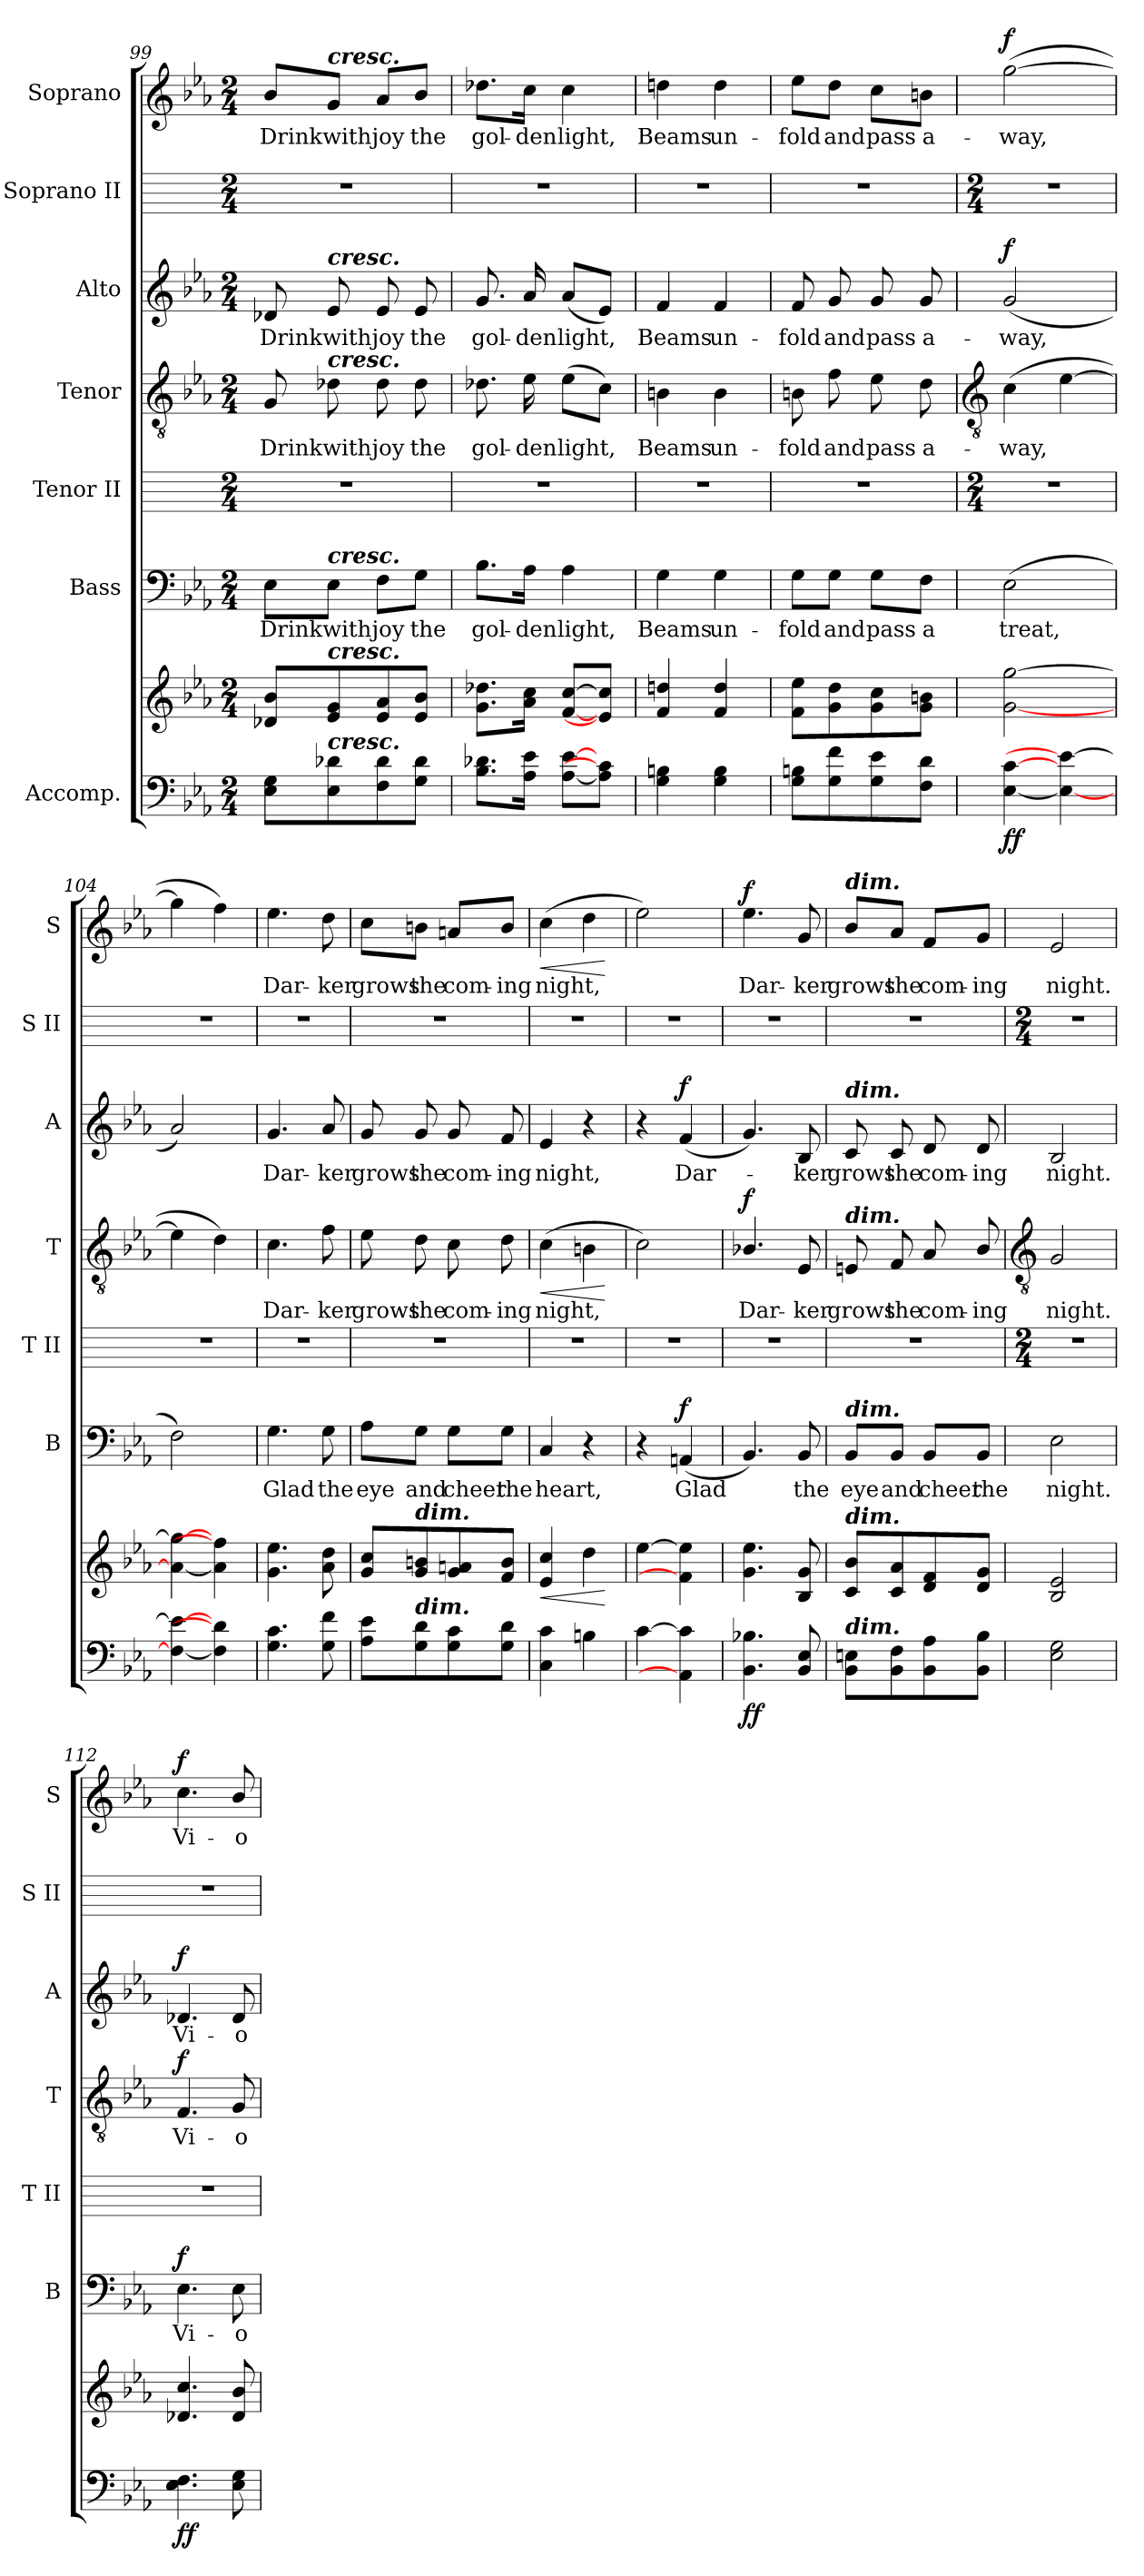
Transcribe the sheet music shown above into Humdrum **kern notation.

**kern	**kern	**dynam	**kern	**text	**dynam	**kern	**kern	**text	**dynam	**kern	**text	**dynam	**kern	**kern	**text	**dynam
*part7	*part7	*part7	*part6	*part6	*part6	*part5	*part4	*part4	*part4	*part3	*part3	*part3	*part2	*part1	*part1	*part1
*staff8	*staff7	*staff7/8	*staff6	*staff6	*staff6	*staff5	*staff4	*staff4	*staff4	*staff3	*staff3	*staff3	*staff2	*staff1	*staff1	*staff1
*I"Accomp.	*	*	*I"Bass	*	*	*I"Tenor II	*I"Tenor	*	*	*I"Alto	*	*	*I"Soprano II	*I"Soprano	*	*
*	*	*	*I'B	*	*	*I'T II	*I'T	*	*	*I'A	*	*	*I'S II	*I'S	*	*
*clefF4	*clefG2	*	*clefF4	*	*	*	*clefGv2	*	*	*clefG2	*	*	*	*clefG2	*	*
*k[b-e-a-]	*k[b-e-a-]	*	*k[b-e-a-]	*	*	*	*k[b-e-a-]	*	*	*k[b-e-a-]	*	*	*	*k[b-e-a-]	*	*
*E-:	*E-:	*	*E-:	*	*	*	*E-:	*	*	*E-:	*	*	*	*E-:	*	*
*M2/4	*M2/4	*	*M2/4	*	*	*M2/4	*M2/4	*	*	*M2/4	*	*	*M2/4	*M2/4	*	*
=99	=99	=99	=99	=99	=99	=99	=99	=99	=99	=99	=99	=99	=99	=99	=99	=99
!	!	!	!	!LO:LY:b	!	!	!	!LO:LY:b	!	!	!LO:LY:b	!	!	!	!LO:LY:b	!
8E- 8GL	8d-X/ 8b-/L	.	8E-\L	Drink	.	2r	8G	Drink	.	8d-X	Drink	.	2r	8b-/L	Drink	.
!	!	!	!	!	!	!	!	!	!	!	!	!	!	!LO:TX:a:Bi:t=cresc.	!	!
!	!	!	!	!	!	!	!	!	!	!LO:TX:a:Bi:t=cresc.	!	!	!	!	!	!
!	!	!	!	!	!	!	!LO:TX:a:Bi:t=cresc.	!	!	!	!	!	!	!	!	!
!	!	!	!LO:TX:a:Bi:t=cresc.	!	!	!	!	!	!	!	!	!	!	!	!	!
!	!LO:TX:a:Bi:t=cresc.	!	!	!	!	!	!	!	!	!	!	!	!	!	!	!
!LO:TX:a:Bi:t=cresc.	!	!	!	!	!	!	!	!	!	!	!	!	!	!	!	!
!	!	!	!	!LO:LY:b	!	!	!	!LO:LY:b	!	!	!LO:LY:b	!	!	!	!LO:LY:b	!
8E- 8d-X	8e- 8g	.	8E-\J	with	.	.	8d-X	with	.	8e-	with	.	.	8g/J	with	.
!	!	!	!	!LO:LY:b	!	!	!	!LO:LY:b	!	!	!LO:LY:b	!	!	!	!LO:LY:b	!
8F 8d-	8e- 8a-	.	8F\L	joy	.	.	8d-	joy	.	8e-	joy	.	.	8a-/L	joy	.
!	!	!	!	!LO:LY:b	!	!	!	!LO:LY:b	!	!	!LO:LY:b	!	!	!	!LO:LY:b	!
8G 8d-J	8e- 8b-J	.	8G\J	the	.	.	8d-	the	.	8e-	the	.	.	8b-/J	the	.
=100	=100	=100	=100	=100	=100	=100	=100	=100	=100	=100	=100	=100	=100	=100	=100	=100
!	!	!	!	!LO:LY:b	!	!	!	!LO:LY:b	!	!	!LO:LY:b	!	!	!	!LO:LY:b	!
8.B- 8.d-XL	8.g 8.dd-XL	.	8.B-\L	gol-	.	2r	8.d-X	gol-	.	8.g	gol-	.	2r	8.dd-X\L	gol-	.
!	!	!	!	!LO:LY:b	!	!	!	!LO:LY:b	!	!	!LO:LY:b	!	!	!	!LO:LY:b	!
16A- 16e-J	16a- 16ccJ	.	16A-\Jk	-den	.	.	16e-	-den	.	16a-	-den	.	.	16cc\Jk	-den	.
!	!	!	!	!LO:LY:b	!	!	!	!LO:LY:b	!	!	!LO:LY:b	!	!	!	!LO:LY:b	!
[8A- [8e-L	[8f [8ccL	.	4A-	light,	.	.	(>8e-L	light,	.	(<8a-L	light,	.	.	4cc	light,	.
8A-] 8c]J	8e-] 8cc]J	.	.	.	.	.	8cJ)	.	.	8e-J)	.	.	.	.	.	.
=101	=101	=101	=101	=101	=101	=101	=101	=101	=101	=101	=101	=101	=101	=101	=101	=101
!	!	!	!	!LO:LY:b	!	!	!	!LO:LY:b	!	!	!LO:LY:b	!	!	!	!LO:LY:b	!
4G 4Bn	4f 4ddn	.	4G	Beams	.	2r	4Bn	Beams	.	4f	Beams	.	2r	4ddn	Beams	.
!	!	!	!	!LO:LY:b	!	!	!	!LO:LY:b	!	!	!LO:LY:b	!	!	!	!LO:LY:b	!
4G 4B	4f 4dd	.	4G	un-	.	.	4B	un-	.	4f	un-	.	.	4dd	un-	.
=102	=102	=102	=102	=102	=102	=102	=102	=102	=102	=102	=102	=102	=102	=102	=102	=102
!	!	!	!	!LO:LY:b	!	!	!	!LO:LY:b	!	!	!LO:LY:b	!	!	!	!LO:LY:b	!
8G 8BnL	8f 8ee-L	.	8G\L	-fold	.	2r	8Bn	-fold	.	8f	-fold	.	2r	8ee-\L	-fold	.
!	!	!	!	!LO:LY:b	!	!	!	!LO:LY:b	!	!	!LO:LY:b	!	!	!	!LO:LY:b	!
8G 8f	8g 8dd	.	8G\J	and	.	.	8f	and	.	8g	and	.	.	8dd\J	and	.
!	!	!	!	!LO:LY:b	!	!	!	!LO:LY:b	!	!	!LO:LY:b	!	!	!	!LO:LY:b	!
8G 8e-	8g 8cc	.	8G\L	pass	.	.	8e-	pass	.	8g	pass	.	.	8cc\L	pass	.
!	!	!	!	!LO:LY:b	!	!	!	!LO:LY:b	!	!	!LO:LY:b	!	!	!	!LO:LY:b	!
8F 8dJ	8g 8bnJ	.	8F\J	a	.	.	8d	a-	.	8g	a-	.	.	8bn\J	a-	.
!!LO:LB:g=z
=103	=103	=103	=103	=103	=103	=103	=103	=103	=103	=103	=103	=103	=103	=103	=103	=103
*	*	*	*	*	*	*	*clefGv2	*	*	*	*	*	*	*	*	*
*	*	*	*	*	*	*M2/4	*	*	*	*	*	*	*M2/4	*	*	*
!	!	!LO:DY:b=2	!	!LO:LY:b	!	!	!	!LO:LY:b	!	!	!LO:LY:b	!	!	!	!LO:LY:b	!
!	!	!LO:DY:n=1:b	!	!	!	!	!	!	!	!	!	!LO:DY:b	!	!	!	!LO:DY:b
[4E- [4c	[2g [2gg	f f	(>2E-	treat,	.	2r	(>4c	-way,	.	(<2g	-way,	f	2r	(>[2gg	-way,	f
4E-_ 4e-_	.	.	.	.	.	.	[4e-	.	.	.	.	.	.	.	.	.
=104	=104	=104	=104	=104	=104	=104	=104	=104	=104	=104	=104	=104	=104	=104	=104	=104
4F_ 4e-_	4a-_ 4gg_	.	2F)	.	.	2r	4e-]	.	.	2a-)	.	.	2r	4gg]	.	.
4F] 4d]	4a-] 4ff]	.	.	.	.	.	4d)	.	.	.	.	.	.	4ff)	.	.
=105	=105	=105	=105	=105	=105	=105	=105	=105	=105	=105	=105	=105	=105	=105	=105	=105
!	!	!	!	!LO:LY:b	!	!	!	!LO:LY:b	!	!	!LO:LY:b	!	!	!	!LO:LY:b	!
4.G 4.c	4.g 4.ee-	.	4.G	Glad	.	2r	4.c	Dar-	.	4.g	Dar-	.	2r	4.ee-	Dar-	.
!	!	!	!	!LO:LY:b	!	!	!	!LO:LY:b	!	!	!LO:LY:b	!	!	!	!LO:LY:b	!
8G 8f	8a- 8dd	.	8G	the	.	.	8f	-ker	.	8a-	-ker	.	.	8dd	-ker	.
=106	=106	=106	=106	=106	=106	=106	=106	=106	=106	=106	=106	=106	=106	=106	=106	=106
!	!	!	!	!LO:LY:b	!	!	!	!LO:LY:b	!	!	!LO:LY:b	!	!	!	!LO:LY:b	!
8A- 8e-L	8g 8ccL	.	8A-\L	eye	.	2r	8e-	grows	.	8g	grows	.	2r	8cc\L	grows	.
!	!LO:TX:a:Bi:t=dim.	!	!	!	!	!	!	!	!	!	!	!	!	!	!	!
!LO:TX:a:Bi:t=dim.	!	!	!	!	!	!	!	!	!	!	!	!	!	!	!	!
!	!	!	!	!LO:LY:b	!	!	!	!LO:LY:b	!	!	!LO:LY:b	!	!	!	!LO:LY:b	!
8G 8d	8g/ 8bn/	.	8G\J	and	.	.	8d	the	.	8g	the	.	.	8bn\J	the	.
!	!	!	!	!LO:LY:b	!	!	!	!LO:LY:b	!	!	!LO:LY:b	!	!	!	!LO:LY:b	!
8G 8c	8g 8an	.	8G\L	cheer	.	.	8c	com-	.	8g	com-	.	.	8an/L	com-	.
!	!	!	!	!LO:LY:b	!	!	!	!LO:LY:b	!	!	!LO:LY:b	!	!	!	!LO:LY:b	!
8G 8dJ	8f 8bJ	.	8G\J	the	.	.	8d	-ing	.	8f	-ing	.	.	8b/J	-ing	.
=107	=107	=107	=107	=107	=107	=107	=107	=107	=107	=107	=107	=107	=107	=107	=107	=107
!	!	!LO:HP:b	!	!LO:LY:b	!	!	!	!LO:LY:b	!LO:HP:b	!	!LO:LY:b	!	!	!	!LO:LY:b	!LO:HP:b
4C 4c	4e- 4cc	<	4C	heart,	.	2r	(>4c	night,	<	4e-	night,	.	2r	(>4cc	night,	<
4Bn	4dd	.	4r	.	.	.	4Bn	.	.	4r	.	.	.	4dd	.	.
.	.	[	.	.	.	.	.	.	[	.	.	.	.	.	.	[
=108	=108	=108	=108	=108	=108	=108	=108	=108	=108	=108	=108	=108	=108	=108	=108	=108
[4c	[4ee-	.	4r	.	.	2r	2c)	.	.	4r	.	.	2r	2ee-)	.	.
!	!	!	!	!LO:LY:b	!LO:DY:b	!	!	!	!	!	!LO:LY:b	!LO:DY:b	!	!	!	!
4AA] 4c]	4f] 4ee-]	.	(<4AAn	Glad	f	.	.	.	.	(<4f	Dar-	f	.	.	.	.
=109	=109	=109	=109	=109	=109	=109	=109	=109	=109	=109	=109	=109	=109	=109	=109	=109
!	!	!LO:DY:b=2	!	!	!	!	!	!LO:LY:b	!	!	!	!	!	!	!LO:LY:b	!
!	!	!LO:DY:n=1:b	!	!	!	!	!	!	!LO:DY:b	!	!	!	!	!	!	!LO:DY:b
4.BB-\ 4.B-X\	4.g 4.ee-	f f	4.BB-)	.	.	2r	4.B-X/	Dar-	f	4.g)	.	.	2r	4.ee-	Dar-	f
!	!	!	!	!LO:LY:b	!	!	!	!LO:LY:b	!	!	!LO:LY:b	!	!	!	!LO:LY:b	!
8BB- 8E-	8B- 8g	.	8BB-	the	.	.	8E-	-ker	.	8B-	ker	.	.	8g	-ker	.
=110	=110	=110	=110	=110	=110	=110	=110	=110	=110	=110	=110	=110	=110	=110	=110	=110
!	!	!	!	!	!	!	!	!	!	!	!	!	!	!LO:TX:a:Bi:t=dim.	!	!
!	!	!	!	!	!	!	!	!	!	!LO:TX:a:Bi:t=dim.	!	!	!	!	!	!
!	!	!	!	!	!	!	!LO:TX:a:Bi:t=dim.	!	!	!	!	!	!	!	!	!
!	!	!	!LO:TX:a:Bi:t=dim.	!	!	!	!	!	!	!	!	!	!	!	!	!
!	!LO:TX:a:Bi:t=dim.	!	!	!	!	!	!	!	!	!	!	!	!	!	!	!
!LO:TX:a:Bi:t=dim.	!	!	!	!	!	!	!	!	!	!	!	!	!	!	!	!
!	!	!	!	!LO:LY:b	!	!	!	!LO:LY:b	!	!	!LO:LY:b	!	!	!	!LO:LY:b	!
8BB- 8EnL	8c 8b-L	.	8BB-/L	eye	.	2r	8En	grows	.	8c	grows	.	2r	8b-/L	grows	.
!	!	!	!	!LO:LY:b	!	!	!	!LO:LY:b	!	!	!LO:LY:b	!	!	!	!LO:LY:b	!
8BB- 8F	8c 8a-	.	8BB-/J	and	.	.	8F	the	.	8c	the	.	.	8a-/J	the	.
!	!	!	!	!LO:LY:b	!	!	!	!LO:LY:b	!	!	!LO:LY:b	!	!	!	!LO:LY:b	!
8BB- 8A-	8d 8f	.	8BB-/L	cheer	.	.	8A-	com-	.	8d	com-	.	.	8f/L	com-	.
!	!	!	!	!LO:LY:b	!	!	!	!LO:LY:b	!	!	!LO:LY:b	!	!	!	!LO:LY:b	!
8BB- 8B-J	8d 8gJ	.	8BB-/J	the	.	.	8B-/	-ing	.	8d	-ing	.	.	8g/J	-ing	.
!!LO:LB:g=z
=111	=111	=111	=111	=111	=111	=111	=111	=111	=111	=111	=111	=111	=111	=111	=111	=111
*	*	*	*	*	*	*	*clefGv2	*	*	*	*	*	*	*	*	*
*	*	*	*	*	*	*M2/4	*	*	*	*	*	*	*M2/4	*	*	*
!	!	!	!	!LO:LY:b	!	!	!	!LO:LY:b	!	!	!LO:LY:b	!	!	!	!LO:LY:b	!
2E- 2G	2B- 2e-	.	2E-	night.	.	2r	2G	night.	.	2B-	night.	.	2r	2e-	night.	.
=112	=112	=112	=112	=112	=112	=112	=112	=112	=112	=112	=112	=112	=112	=112	=112	=112
!	!	!LO:DY:b=2	!	!LO:LY:b	!	!	!	!LO:LY:b	!	!	!LO:LY:b	!	!	!	!LO:LY:b	!
!	!	!LO:DY:n=1:b	!	!	!LO:DY:b	!	!	!	!LO:DY:b	!	!	!LO:DY:b	!	!	!	!LO:DY:b
4.E- 4.F	4.d-X 4.cc	f f	4.E-	Vi-	f	2r	4.F	Vi-	f	4.d-X	Vi-	f	2r	4.cc	Vi-	f
!	!	!	!	!LO:LY:b	!	!	!	!LO:LY:b	!	!	!LO:LY:b	!	!	!	!LO:LY:b	!
8E- 8G	8d-/ 8b-/	.	8E-	-o-	.	.	8G	-o-	.	8d-	-o-	.	.	8b-/	-o-	.
=	=	=	=	=	=	=	=	=	=	=	=	=	=	=	=	=
*-	*-	*-	*-	*-	*-	*-	*-	*-	*-	*-	*-	*-	*-	*-	*-	*-
